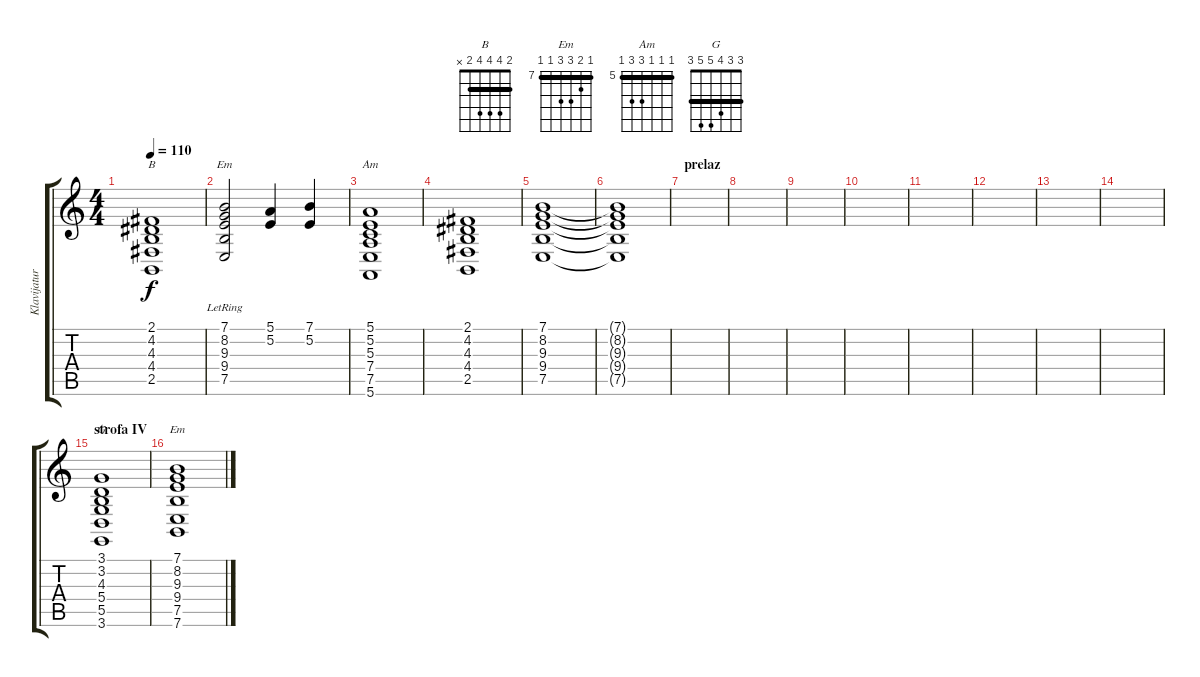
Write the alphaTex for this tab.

\track ("Klavijature 2" "Klavijatur") {instrument electricpiano1}
\staff {score tabs}
\tuning (E4 B3 G3 D3 A2 E2) {hide}
\chord ("B" 2 4 4 4 2 x) {barre 2}
\chord ("Em" 7 8 9 9 7 x) {firstfret 7 barre 7}
\chord ("Am" 5 5 5 7 7 5) {firstfret 5 barre 5}
\chord ("G" 3 3 4 5 5 3) {barre 3}
\chord ("Em" 7 8 9 9 7 7) {firstfret 7 barre 7}
\ts (4 4)
\tempo 110
\clef g2
\ks c
(2.1 4.2 4.3 4.4 2.5).1{ch "B" dy f} |
(7.1 8.2{lr} 9.3{lr} 9.4 7.5{lr}).2{ch "Em"} (5.1 5.2).4 (7.1 5.2).4 |
(5.1 5.2 5.3 7.4 7.5 5.6).1{ch "Am"} |
(2.1 4.2 4.3 4.4 2.5).1 |
(7.1 8.2 9.3 9.4 7.5).1 |
(7.1{t} 8.2{t} 9.3{t} 9.4{t} 7.5{t}).1 |
\section ("" "prelaz")
|
|
|
|
|
|
|
|
\section ("" "strofa IV")
(3.1 3.2 4.3 5.4 5.5 3.6).1{ch "G"} |
(7.1 8.2 9.3 9.4 7.5 7.6).1{ch "Em"}
